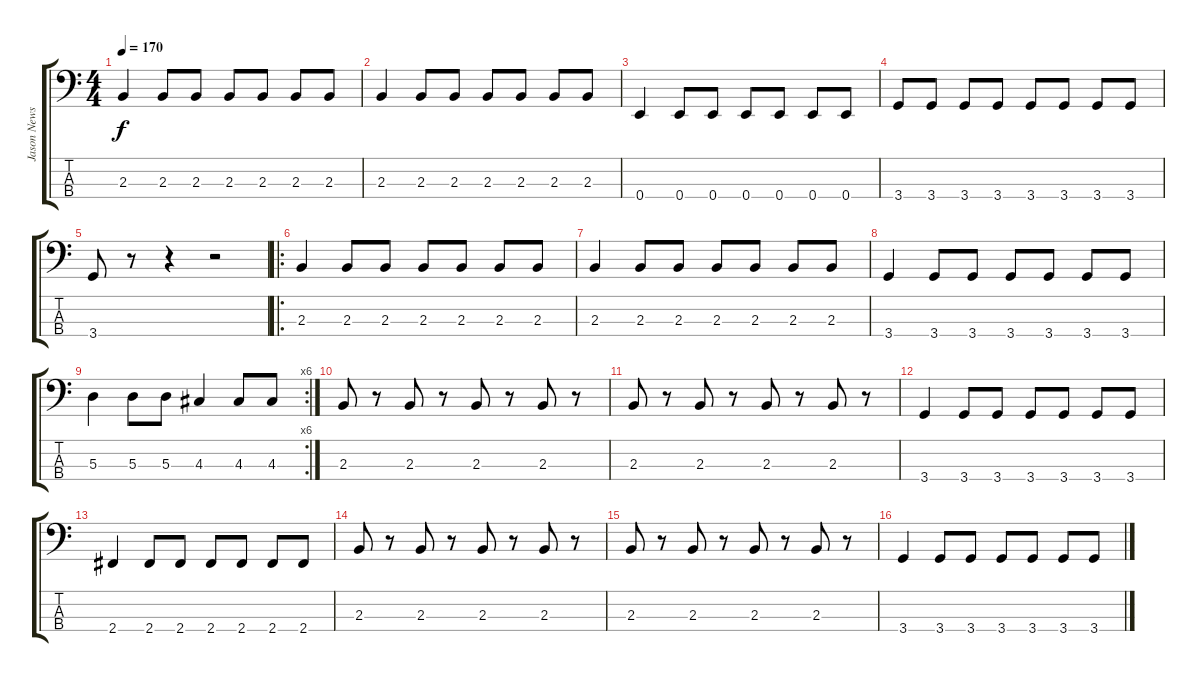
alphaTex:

\track ("Jason Newsted" "Jason News") {instrument electricbasspick}
\staff {score tabs}
\tuning (G2 D2 A1 E1) {hide}
\ts (4 4)
\tempo 170
\clef f4
\ks c
2.3.4{dy f} 2.3.8 2.3.8 2.3.8 2.3.8 2.3.8 2.3.8 |
2.3.4 2.3.8 2.3.8 2.3.8 2.3.8 2.3.8 2.3.8 |
0.4.4 0.4.8 0.4.8 0.4.8 0.4.8 0.4.8 0.4.8 |
3.4.8 3.4.8 3.4.8 3.4.8 3.4.8 3.4.8 3.4.8 3.4.8 |
3.4.8 r.8 r.4 r.2 |
\ro
2.3.4 2.3.8 2.3.8 2.3.8 2.3.8 2.3.8 2.3.8 |
2.3.4 2.3.8 2.3.8 2.3.8 2.3.8 2.3.8 2.3.8 |
3.4.4 3.4.8 3.4.8 3.4.8 3.4.8 3.4.8 3.4.8 |
\rc 6
5.3.4 5.3.8 5.3.8 4.3.4 4.3.8 4.3.8 |
2.3.8 r.8 2.3.8 r.8 2.3.8 r.8 2.3.8 r.8 |
2.3.8 r.8 2.3.8 r.8 2.3.8 r.8 2.3.8 r.8 |
3.4.4 3.4.8 3.4.8 3.4.8 3.4.8 3.4.8 3.4.8 |
2.4.4 2.4.8 2.4.8 2.4.8 2.4.8 2.4.8 2.4.8 |
2.3.8 r.8 2.3.8 r.8 2.3.8 r.8 2.3.8 r.8 |
2.3.8 r.8 2.3.8 r.8 2.3.8 r.8 2.3.8 r.8 |
3.4.4 3.4.8 3.4.8 3.4.8 3.4.8 3.4.8 3.4.8
